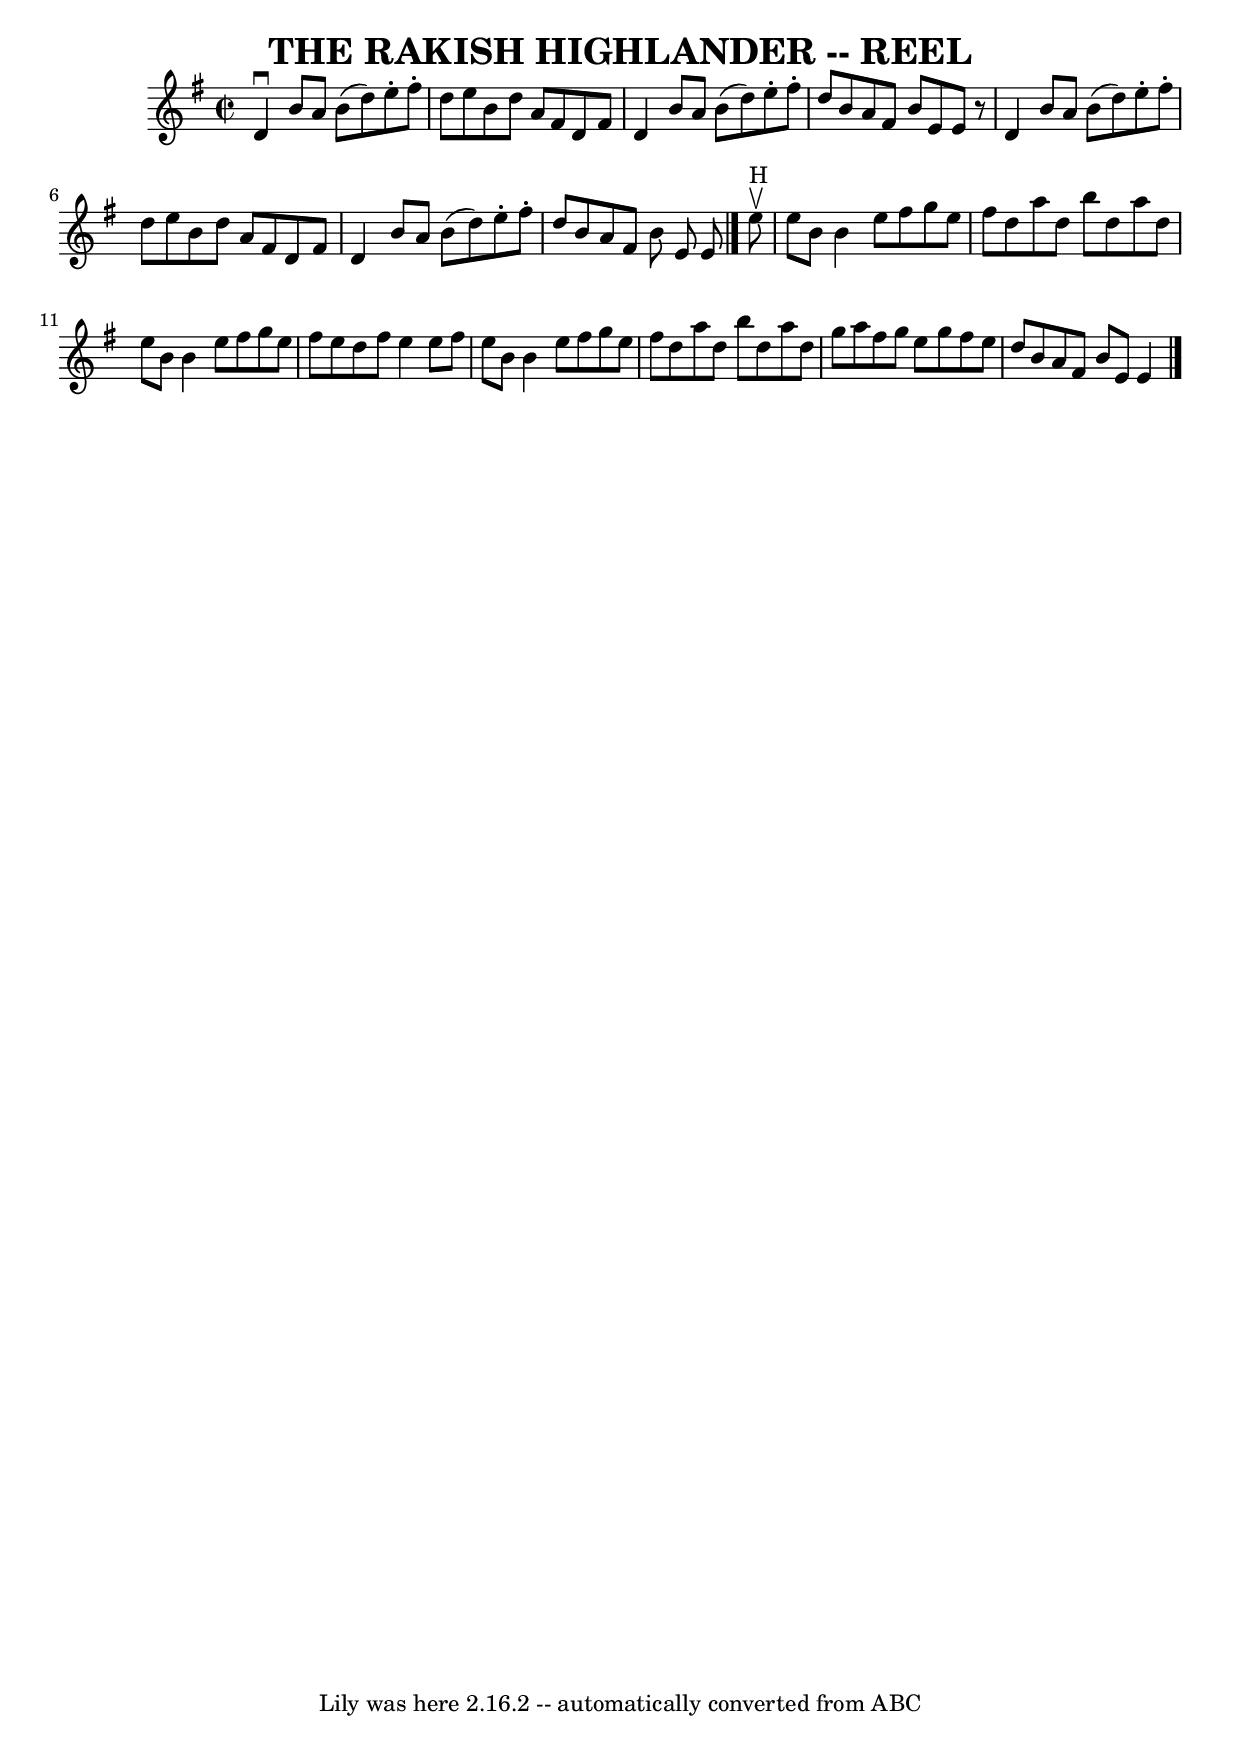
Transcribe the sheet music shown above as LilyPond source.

\version "2.16.2"
\include "Mammoth.ily"
\header {
  %% book = "Ryan's Mammoth Collection of Fiddle Tunes"
  crossRefNumber = "1"
  footnotes = ""
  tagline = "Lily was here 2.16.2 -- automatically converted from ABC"
  title = "THE RAKISH HIGHLANDER -- REEL"

}
voicedefault =  {


  \override Staff.TimeSignature #'style = #'C
  \time 2/2 
  \key g \major
  d'4^\downbow b'8 a'8 b'8 (d''8)   
  e''8-. fis''8-.   |
  d''8 e''8 b'8 d''8 a'8 fis'8    
  d'8 fis'8    |
  d'4 b'8 a'8 b'8 (d''8) e''8-.   
  fis''8-.   |
  d''8 b'8 a'8 fis'8 b'8 e'8 e'8    r8    |
  d'4 b'8 a'8 b'8 (d''8) e''8-. fis''8-.    |
  d''8 e''8 b'8 d''8 a'8 fis'8 d'8 fis'8     |
  d'4 b'8 a'8 b'8 (d''8) e''8-. fis''8-.    |
  d''8 b'8 a'8 fis'8 b'8 e'8 e'8      \bar "|."     
  e''8^"H"^\upbow   |
  e''8 b'8 b'4 e''8 fis''8 g''8    
  e''8    |
  fis''8 d''8 a''8 d''8 b''8 d''8 a''8    
  d''8    |
  e''8 b'8 b'4 e''8 fis''8 g''8 e''8     |
  fis''8 e''8 d''8 fis''8 e''4 e''8 fis''8     |
  e''8 b'8 b'4 e''8 fis''8 g''8 e''8    |
  
  fis''8 d''8 a''8 d''8 b''8 d''8 a''8 d''8    |
  
  g''8 a''8 fis''8 g''8 e''8 g''8 fis''8 e''8    |
  
  d''8 b'8 a'8 fis'8 b'8 e'8 e'4    \bar "|."   

}

\score{
  <<

    \context Staff="default"
    {
      \voicedefault 
      
    }

  >>
  \layout {
    
  }
  \midi {
  }

}
